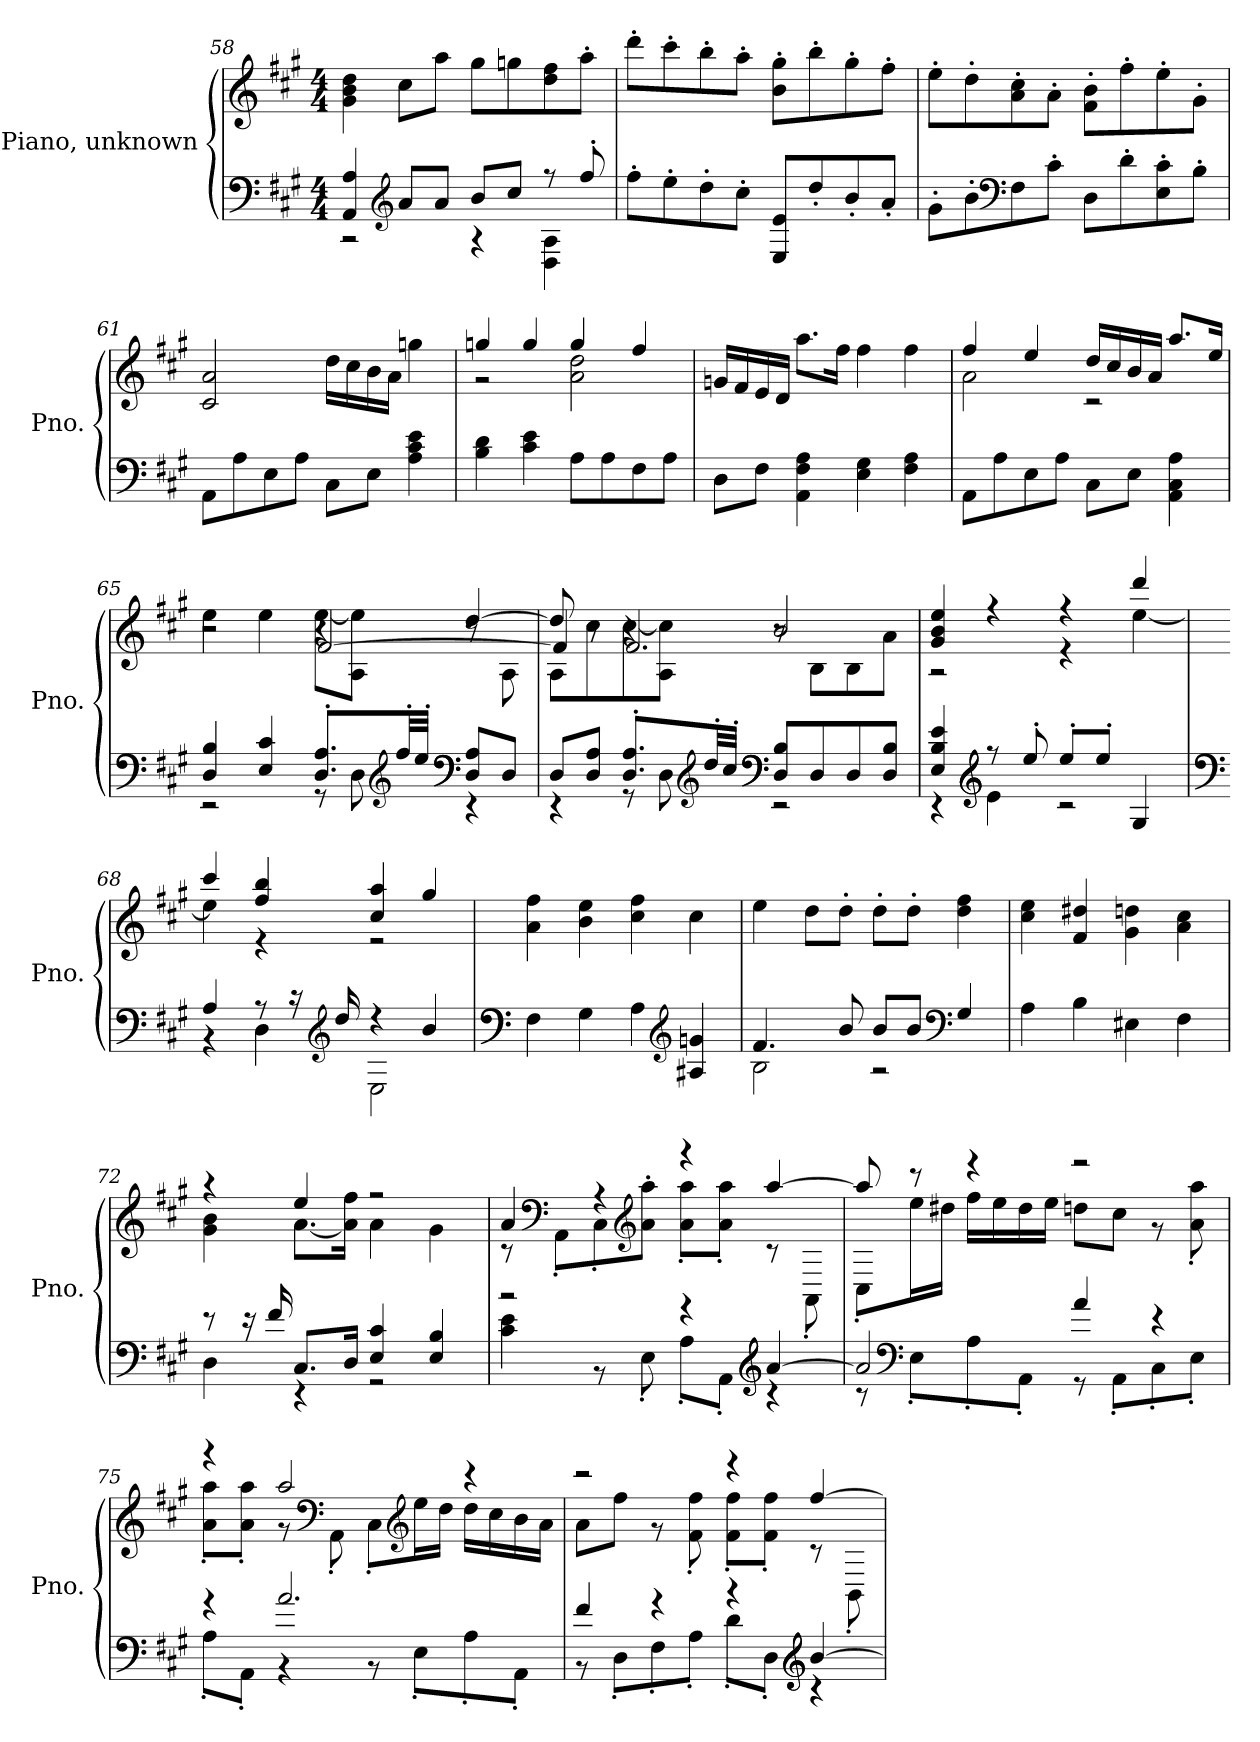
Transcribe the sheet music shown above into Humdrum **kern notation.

**kern	**kern
*part1	*part1
*staff2	*staff1
*I"Piano, unknown	*
*I'Pno.	*
*clefF4	*clefG2
*k[f#c#g#]	*k[f#c#g#]
*M4/4	*M4/4
=58	=58
*^	*
4AA/ 4A/	2r	4g#\ 4b\ 4dd\
*clefG2	*	*
8a/L	.	8cc#\L
8a/J	.	8aa\J
8b/L	4r	8gg#\L
8cc#/J	.	8ggn\
8r	4D\ 4A\	8dd\ 8ff#\
8ff#'/	.	8aa'\J
*v	*v	*
=59	=59
8ff#'\L	8ddd'\L
8ee'\	8ccc#'\
8dd'\	8bb'\
8cc#'\J	8aa'\J
8E/ 8e/L	8b\' 8gg#\'L
8dd'/	8bb'\
8b'/	8gg#'\
8a'/J	8ff#'\J
=60	=60
8g#'\L	8ee'\L
8b'\	8dd'\
*clefF4	*
8F#\	8a\' 8cc#\'
8c#'\J	8a'\J
8D\L	8f#\' 8b\'L
8d'\	8ff#'\
8E\' 8c#\'	8ee'\
8B'\J	8g#'\J
!!LO:LB:g=z
=61	=61
8AA\L	2c#/ 2a/
8A\	.
8E\	.
8A\J	.
8C#\L	16dd\LL
.	16cc#\
8E\J	16b\
.	16a\JJ
4A\ 4c#\ 4e\	4ggn\
=62	=62
*	*^
4B\ 4d\	4ggn/	2r
4c#\ 4e\	4gg/	.
8A\L	4gg/	2a\ 2dd\
8A\	.	.
8F#\	4ff#/	.
8A\J	.	.
*	*v	*v
=63	=63
8D\L	16gn/LL
.	16f#/
8F#\J	16e/
.	16d/JJ
4AA\ 4F#\ 4A\	8.aa\L
.	16ff#\Jk
4E\ 4G#\	4ff#\
4F#\ 4A\	4ff#\
=64	=64
*	*^
8AA\L	4ff#/	2a\
8A\	.	.
8E\	4ee/	.
8A\J	.	.
8C#\L	16dd/LL	2r
.	16cc#/	.
8E\J	16b/	.
.	16a/JJ	.
4AA\ 4C#\ 4A\	8.aa/L	.
.	16ee/Jk	.
!!LO:LB:g=z
=65	=65	=65
*^	*	*^
4D/ 4B/	2r	2r	4ee\	2r
4E/ 4c#/	.	.	4ee\	.
8.D/' 8.A/'L	8r	4r	[8ee\L	[2f#/
.	8D\	.	8A\ 8ee\]J	.
*clefG2	*	*	*	*
32ff#'/LL	.	.	.	.
32ee'/JJJ	.	.	.	.
*clefF4	*	*	*	*
8D/ 8A/L	4r	[4dd/	8r	.
8D/J	.	.	8A\	.
=66	=66	=66	=66	=66
8D/L	4r	8dd/]	8A\L	4f#/]
8D/ 8A/J	.	8r	8cc#\	.
8.D/' 8.A/'L	8r	4r	[8cc#\	2.f#/
.	8D\	.	8A\ 8cc#\]J	.
*clefG2	*	*	*	*
32dd'/LL	.	.	.	.
32cc#'/JJJ	.	.	.	.
*clefF4	*	*	*	*
8D/ 8B/L	2r	2b/	8r	.
8D/	.	.	8B\L	.
8D/	.	.	8B\	.
8D/ 8B/J	.	.	8a\J	.
*	*	*	*v	*v
=67	=67	=67	=67
4E/ 4B/ 4e/	4r	4g#/ 4b/ 4ee/	2r
*clefG2	*	*	*
8r	4e\	4r	.
8ee'/	.	.	.
8ee'/L	2r	4r	4r
8ee'/J	.	.	.
4G#/	.	4ddd/	[4ee\
!!LO:LB:g=z	!!
=68	=68	=68	=68
*clefF4	*	*	*
4A/	4r	4ccc#/	4ee\]
8r	4D\	4ff#/ 4bb/	4r
16r	.	.	.
*clefG2	*	*	*
16dd/	.	.	.
4r	2E\	4cc#/ 4aa/	2r
4b/	.	4gg#/	.
*v	*v	*	*
*	*v	*v
=69	=69
*clefF4	*
4F#\	4a\ 4ff#\
4G#\	4b\ 4ee\
4A\	4cc#\ 4ff#\
*clefG2	*
4A#X/ 4gn/	4cc#\
=70	=70
*^	*
4.f#/	2B\	4ee\
.	.	8dd\L
8b/	.	8dd'\J
8b/L	2r	8dd'\L
8b/J	.	8dd'\J
*clefF4	*	*
4G#/	.	4dd\ 4ff#\
*v	*v	*
=71	=71
4A\	4cc#\ 4ee\
4B\	4f#/ 4dd#X/
4E#X\	4g#\ 4ddn\
4F#\	4a\ 4cc#\
=72	=72
*^	*^
8r	4D\	4r	4g#\ 4b\
16r	.	.	.
16f#/	.	.	.
8.C#/L	4r	4ee/	[8.a\L
16D/Jk	.	.	16a\] 16ff#\Jk
4E/ 4c#/	2r	2r	4a\
4E/ 4B/	.	.	4g#\
!!LO:LB:g=z	!!
=73	=73	=73	=73
2r	4c#\ 4e\	4a/	8r
*	*	*clefF4	*
.	.	.	8AA'\L
.	8r	4r	8C#'\
*	*	*clefG2	*
.	8E'\	.	8a\' 8aa\'J
4r	8A'\L	4r	8a\' 8aa\'L
.	8AA'\J	.	8a\' 8aa\'J
*clefG2	*	*	*
[4a/	4r	[4aa/	8r
.	.	.	8AA'\
=74	=74	=74	=74
2a/]	8r	8aa/]	8C#'\L
*clefF4	*	*	*
.	8E'\L	8r	16ee\L
.	.	.	16dd#X\JJ
.	8A'\	4r	16ff#\LL
.	.	.	16ee\
.	8AA'\J	.	16dd#\
.	.	.	16ee\JJ
4a/	8r	2r	8ddn\L
.	8AA'\L	.	8cc#\J
4r	8C#'\	.	8r
.	8E'\J	.	8a\' 8aa\'
=75	=75	=75	=75
4r	8A'\L	4r	8a\' 8aa\'L
.	8AA'\J	.	8a\' 8aa\'J
2.a/	4r	2aa/	8r
*	*	*clefF4	*
.	.	.	8AA'\
.	8r	.	8C#'\L
*	*	*clefG2	*
.	8E'\L	.	16ee\L
.	.	.	16dd\JJ
.	8A'\	4r	16dd\LL
.	.	.	16cc#\
.	8AA'\J	.	16b\
.	.	.	16a\JJ
!!LO:LB:g=z	!!
=76	=76	=76	=76
4f#/	8r	2r	8a\L
.	8D'\L	.	8ff#\J
4r	8F#'\	.	8r
.	8A'\J	.	8f#\' 8ff#\'
4r	8d'\L	4r	8f#\' 8ff#\'L
.	8D'\J	.	8f#\' 8ff#\'J
*clefG2	*	*	*
[4b/	4r	[4ff#/	8r
.	.	.	8BB'\
*v	*v	*	*
*	*v	*v
=	=
*-	*-
